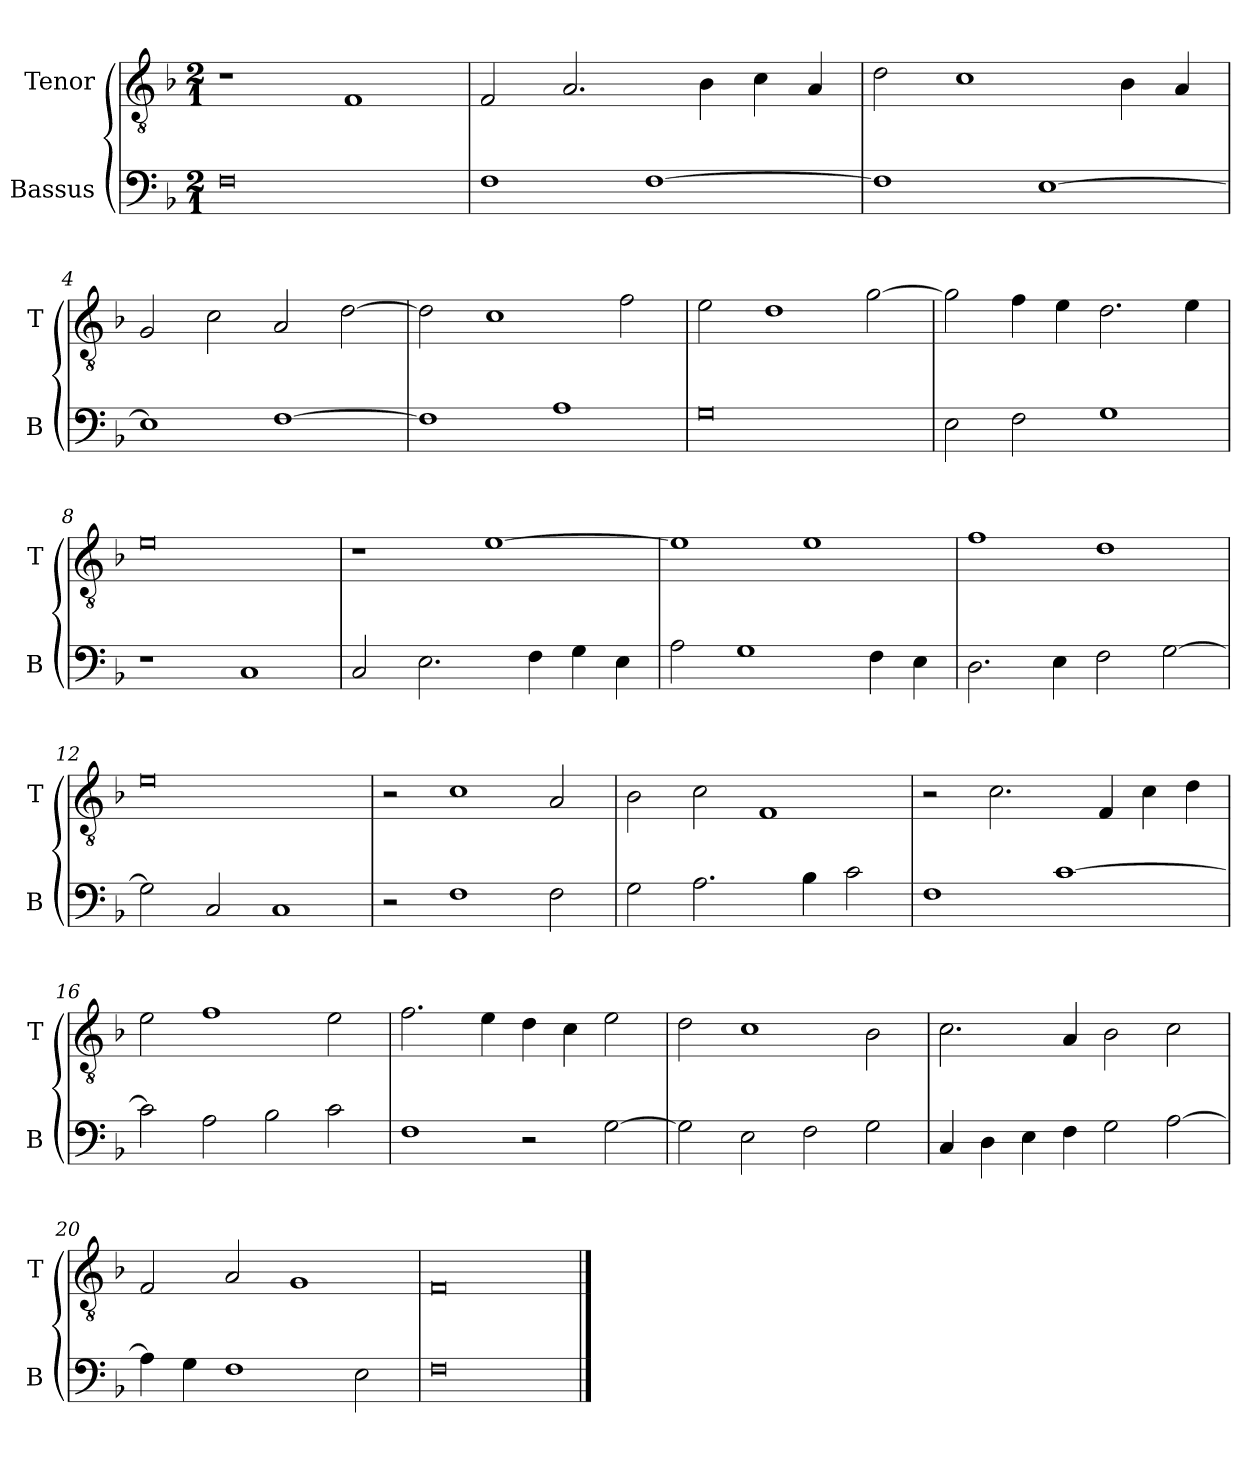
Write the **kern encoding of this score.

**kern	**kern
*part2	*part1
*staff2	*staff1
*I"Bassus	*I"Tenor
*I'B	*I'T
*clefF4	*clefGv2
*	*ITrd7c12
*k[b-]	*k[b-]
*F:	*F:
*M2/1	*M2/1
=1	=1
0F	1r
.	1FF
=2	=2
1F	2FF/
.	2.AA/
[1F	.
.	4BB-\
.	4C\
.	4AA/
=3	=3
1F]	2D\
.	1C
[1E	.
.	4BB-\
.	4AA/
=4	=4
1E]	2GG/
.	2C\
[1F	2AA/
.	[2D\
!!LO:LB:g=z
=5	=5
1F]	2D\]
.	1C
1A	.
.	2F\
=6	=6
0G	2E\
.	1D
.	[2G\
=7	=7
2E\	2G\]
2F\	4F\
.	4E\
1G	2.D\
.	4E\
=8	=8
1r	0E
1C	.
!!LO:LB:g=z
=9	=9
2C/	1r
2.E\	.
.	[1E
4F\	.
4G\	.
4E\	.
=10	=10
2A\	1E]
1G	.
.	1E
4F\	.
4E\	.
=11	=11
2.D\	1F
4E\	.
2F\	1D
[2G\	.
=12	=12
2G\]	0E
2C/	.
1C	.
!!LO:LB:g=z
=13	=13
2r	2r
1F	1C
2F\	2AA/
=14	=14
2G\	2BB-\
2.A\	2C\
.	1FF
4B-\	.
2c\	.
=15	=15
1F	2r
.	2.C\
[1c	.
.	4FF/
.	4C\
.	4D\
=16	=16
2c\]	2E\
2A\	1F
2B-\	.
2c\	2E\
!!LO:LB:g=z
=17	=17
1F	2.F\
.	4E\
2r	4D\
.	4C\
[2G\	2E\
=18	=18
2G\]	2D\
2E\	1C
2F\	.
2G\	2BB-\
!!LO:PB:g=z
=19	=19
4C/	2.C\
4D\	.
4E\	.
4F\	4AA/
2G\	2BB-\
[2A\	2C\
=20	=20
4A\]	2FF/
4G\	.
1F	2AA/
.	1GG
2E\	.
=21	=21
0F	0FF
==	==
*-	*-
